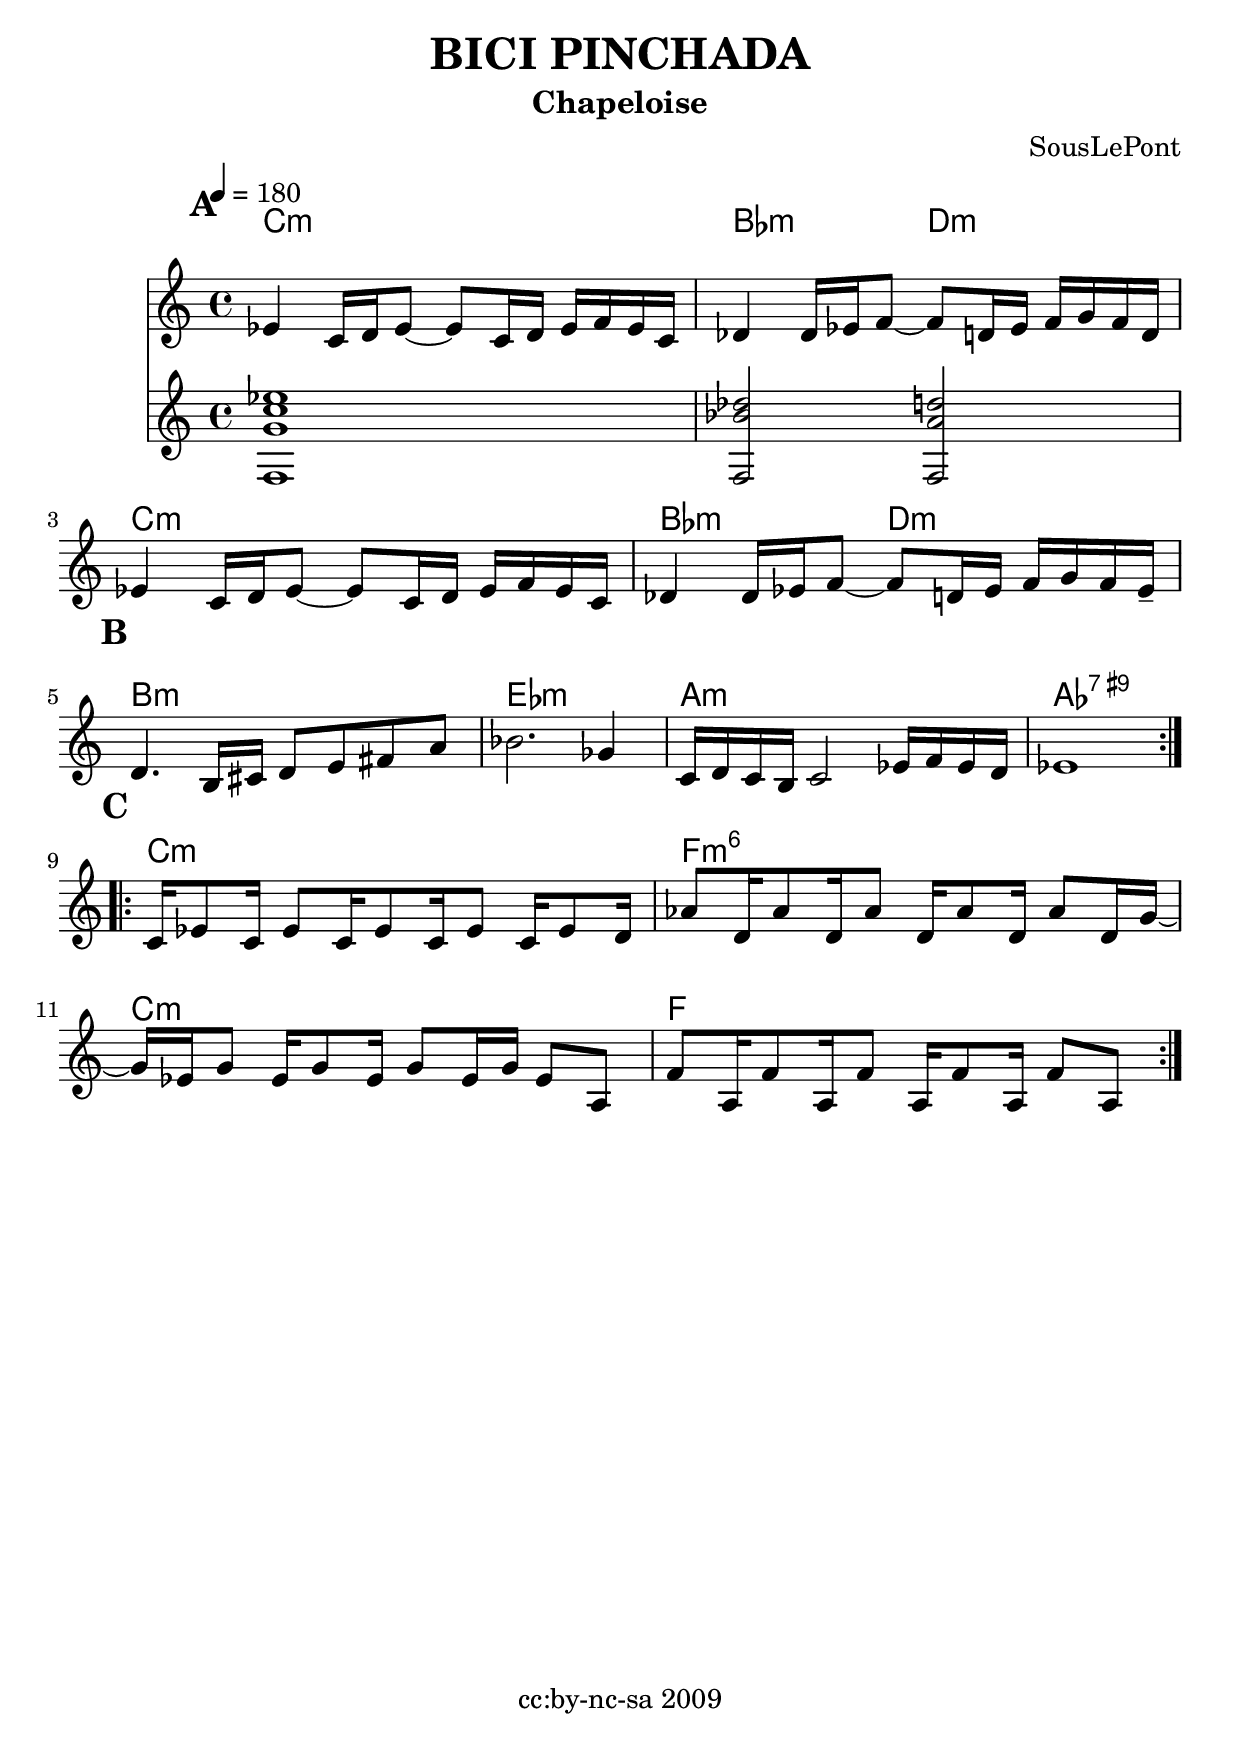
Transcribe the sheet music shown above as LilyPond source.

\version "2.8.0"
#(set-default-paper-size "a4")
#(set-global-staff-size 24)

\header{
	title = "BICI PINCHADA"
	subtitle = "Chapeloise"
	composer = "SousLePont"
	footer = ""
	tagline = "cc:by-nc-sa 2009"
	dedication = ""
}
harmonies = { \chords {
e1:m d2:m fis:m 
e1:m d2:m fis:m
dis1:m g:m cis:m c:9+
e:m a:m6 e:m a 
}}
melodie   = \relative c'' { 
\tempo 4 = 180
\time 4/4
\mark \default 
\repeat volta 2{
g4 e16 fis g8~g e16 fis g a g e
f4 f16 g a8~a fis16 g a b a fis
g4 e16 fis g8~g e16 fis g a g e
f4 f16 g a8~a fis16 g a b a g--
\mark \default 
fis4. dis16 eis fis8 gis ais cis
d2. bes4 
e,16 fis e dis e2 g16 a g fis 
g1}  \break
\mark \default 
\repeat volta 2{
e16 g8 e16 g8 e16 g8 e16 g8 e16 g8 fis16
c'8 fis,16 c'8 fis,16 c'8 fis,16 c'8 fis,16 c'8 fis,16 b~
b16 g16 b8 g16 b8 g16 b8 g16 b16 g8 cis,8
a'8 cis,16 a'8 cis,16 a'8 cis,16 a'8 cis,16 a'8 cis,}
}
droite    = { 
<a b' e'' g''>1 <a d'' f''>2 <a cis'' fis''>

}
gauche    = { 
}

\score {\transpose e c{
  <<
	\new ChordNames \harmonies	%grave les accords au dessus 	
	\new Staff = "" { \clef "treble" \override Score.RehearsalMark #'padding = #5 \set Score.markFormatter = #format-mark-circle-letters \set Score.skipBars = ##t \melodie }

	\new PianoStaff = "" <<
       \new Staff = "droite" { \droite }
       %\new Staff = "gauche" { \clef "bass" \gauche }
    >>
  >>}    
  \midi {
    }
  \layout { }
}

